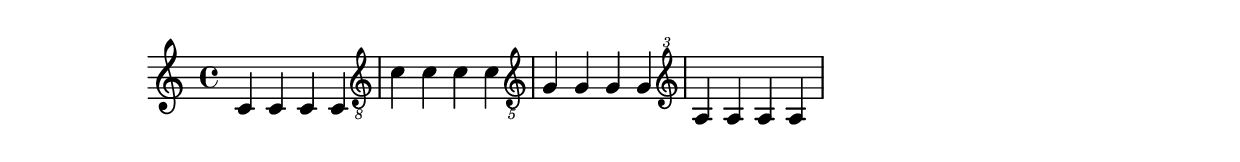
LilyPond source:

%% http://lsr.di.unimi.it/LSR/Item?id=695
%% see also http://lilypond.org/doc/v2.18/Documentation/notation/displaying-pitches


\relative c' {
  \clef treble
  c4 c c c
  \clef "treble_8"
  c4 c c c
  \clef "treble_5"
  c4 c c c
  \clef "treble^3"
  c4 c c c
}
